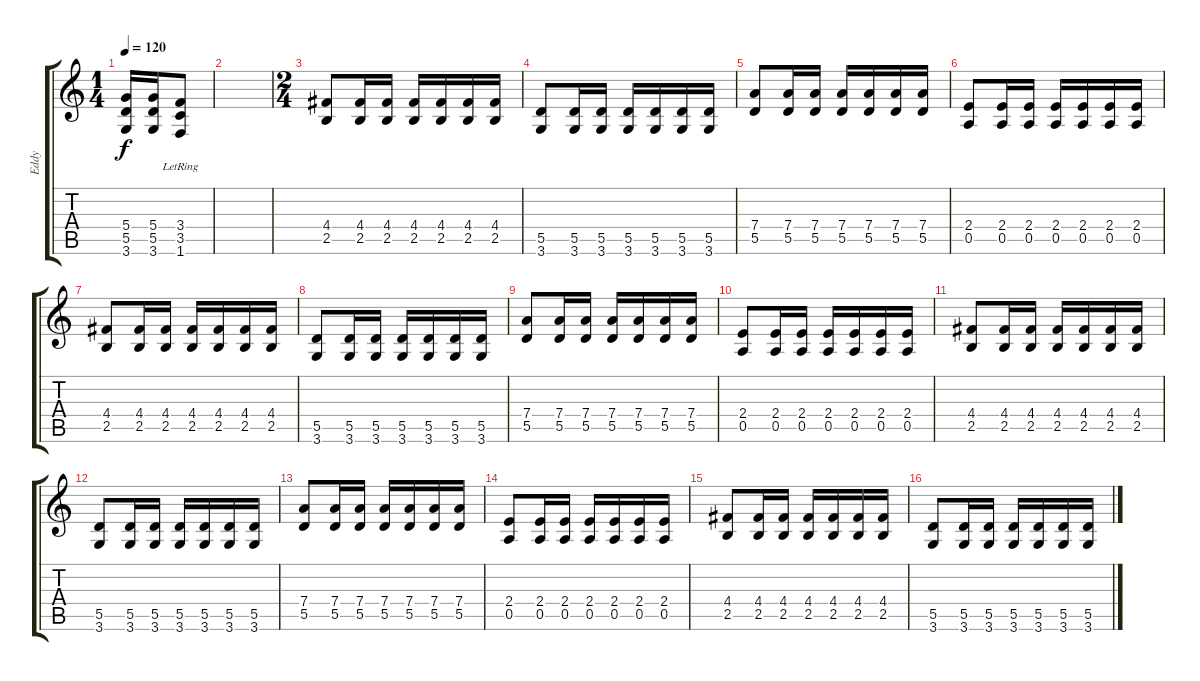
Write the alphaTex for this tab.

\track ("Eddy" "Eddy") {instrument distortionguitar}
\staff {score tabs}
\tuning (E4 B3 G3 D3 A2 E2) {hide}
\ts (1 4)
\tempo 120
\clef g2
\ks c
(5.4 5.5 3.6).16{dy f} (5.4 5.5 3.6).16 (3.4{lr} 3.5 1.6).8 |
|
\ts (2 4)
(4.4 2.5).8 (4.4 2.5).16 (4.4 2.5).16 (4.4 2.5).16 (4.4 2.5).16 (4.4 2.5).16 (4.4 2.5).16 |
(5.5 3.6).8 (5.5 3.6).16 (5.5 3.6).16 (5.5 3.6).16 (5.5 3.6).16 (5.5 3.6).16 (5.5 3.6).16 |
(7.4 5.5).8 (7.4 5.5).16 (7.4 5.5).16 (7.4 5.5).16 (7.4 5.5).16 (7.4 5.5).16 (7.4 5.5).16 |
(2.4 0.5).8 (2.4 0.5).16 (2.4 0.5).16 (2.4 0.5).16 (2.4 0.5).16 (2.4 0.5).16 (2.4 0.5).16 |
(4.4 2.5).8 (4.4 2.5).16 (4.4 2.5).16 (4.4 2.5).16 (4.4 2.5).16 (4.4 2.5).16 (4.4 2.5).16 |
(5.5 3.6).8 (5.5 3.6).16 (5.5 3.6).16 (5.5 3.6).16 (5.5 3.6).16 (5.5 3.6).16 (5.5 3.6).16 |
(7.4 5.5).8 (7.4 5.5).16 (7.4 5.5).16 (7.4 5.5).16 (7.4 5.5).16 (7.4 5.5).16 (7.4 5.5).16 |
(2.4 0.5).8 (2.4 0.5).16 (2.4 0.5).16 (2.4 0.5).16 (2.4 0.5).16 (2.4 0.5).16 (2.4 0.5).16 |
(4.4 2.5).8 (4.4 2.5).16 (4.4 2.5).16 (4.4 2.5).16 (4.4 2.5).16 (4.4 2.5).16 (4.4 2.5).16 |
(5.5 3.6).8 (5.5 3.6).16 (5.5 3.6).16 (5.5 3.6).16 (5.5 3.6).16 (5.5 3.6).16 (5.5 3.6).16 |
(7.4 5.5).8 (7.4 5.5).16 (7.4 5.5).16 (7.4 5.5).16 (7.4 5.5).16 (7.4 5.5).16 (7.4 5.5).16 |
(2.4 0.5).8 (2.4 0.5).16 (2.4 0.5).16 (2.4 0.5).16 (2.4 0.5).16 (2.4 0.5).16 (2.4 0.5).16 |
(4.4 2.5).8 (4.4 2.5).16 (4.4 2.5).16 (4.4 2.5).16 (4.4 2.5).16 (4.4 2.5).16 (4.4 2.5).16 |
(5.5 3.6).8 (5.5 3.6).16 (5.5 3.6).16 (5.5 3.6).16 (5.5 3.6).16 (5.5 3.6).16 (5.5 3.6).16
